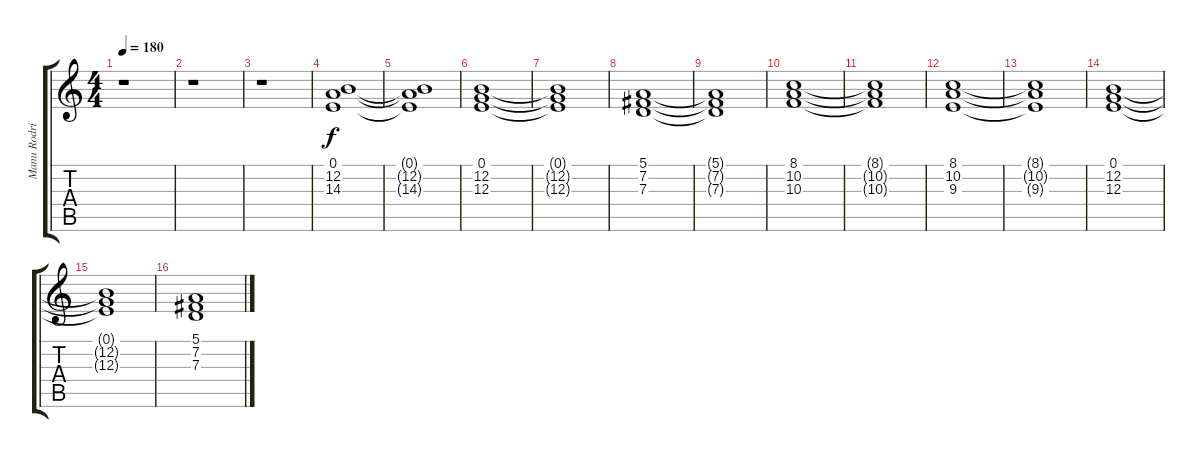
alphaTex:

\track ("Manu Rodríguez" "Manu Rodrí") {instrument stringensemble1}
\staff {score tabs}
\tuning (E4 B3 G3 D3 A2 E2) {hide}
\ts (4 4)
\tempo 180
\clef g2
\ks c
r.1{dy f} |
r.1 |
r.1 |
(0.1 12.2 14.3).1 |
(0.1{t} 12.2{t} 14.3{t}).1 |
(0.1 12.2 12.3).1 |
(0.1{t} 12.2{t} 12.3{t}).1 |
(5.1 7.2 7.3).1 |
(5.1{t} 7.2{t} 7.3{t}).1 |
(8.1 10.2 10.3).1 |
(8.1{t} 10.2{t} 10.3{t}).1 |
(8.1 10.2 9.3).1 |
(8.1{t} 10.2{t} 9.3{t}).1 |
(0.1 12.2 12.3).1 |
(0.1{t} 12.2{t} 12.3{t}).1 |
(5.1 7.2 7.3).1
